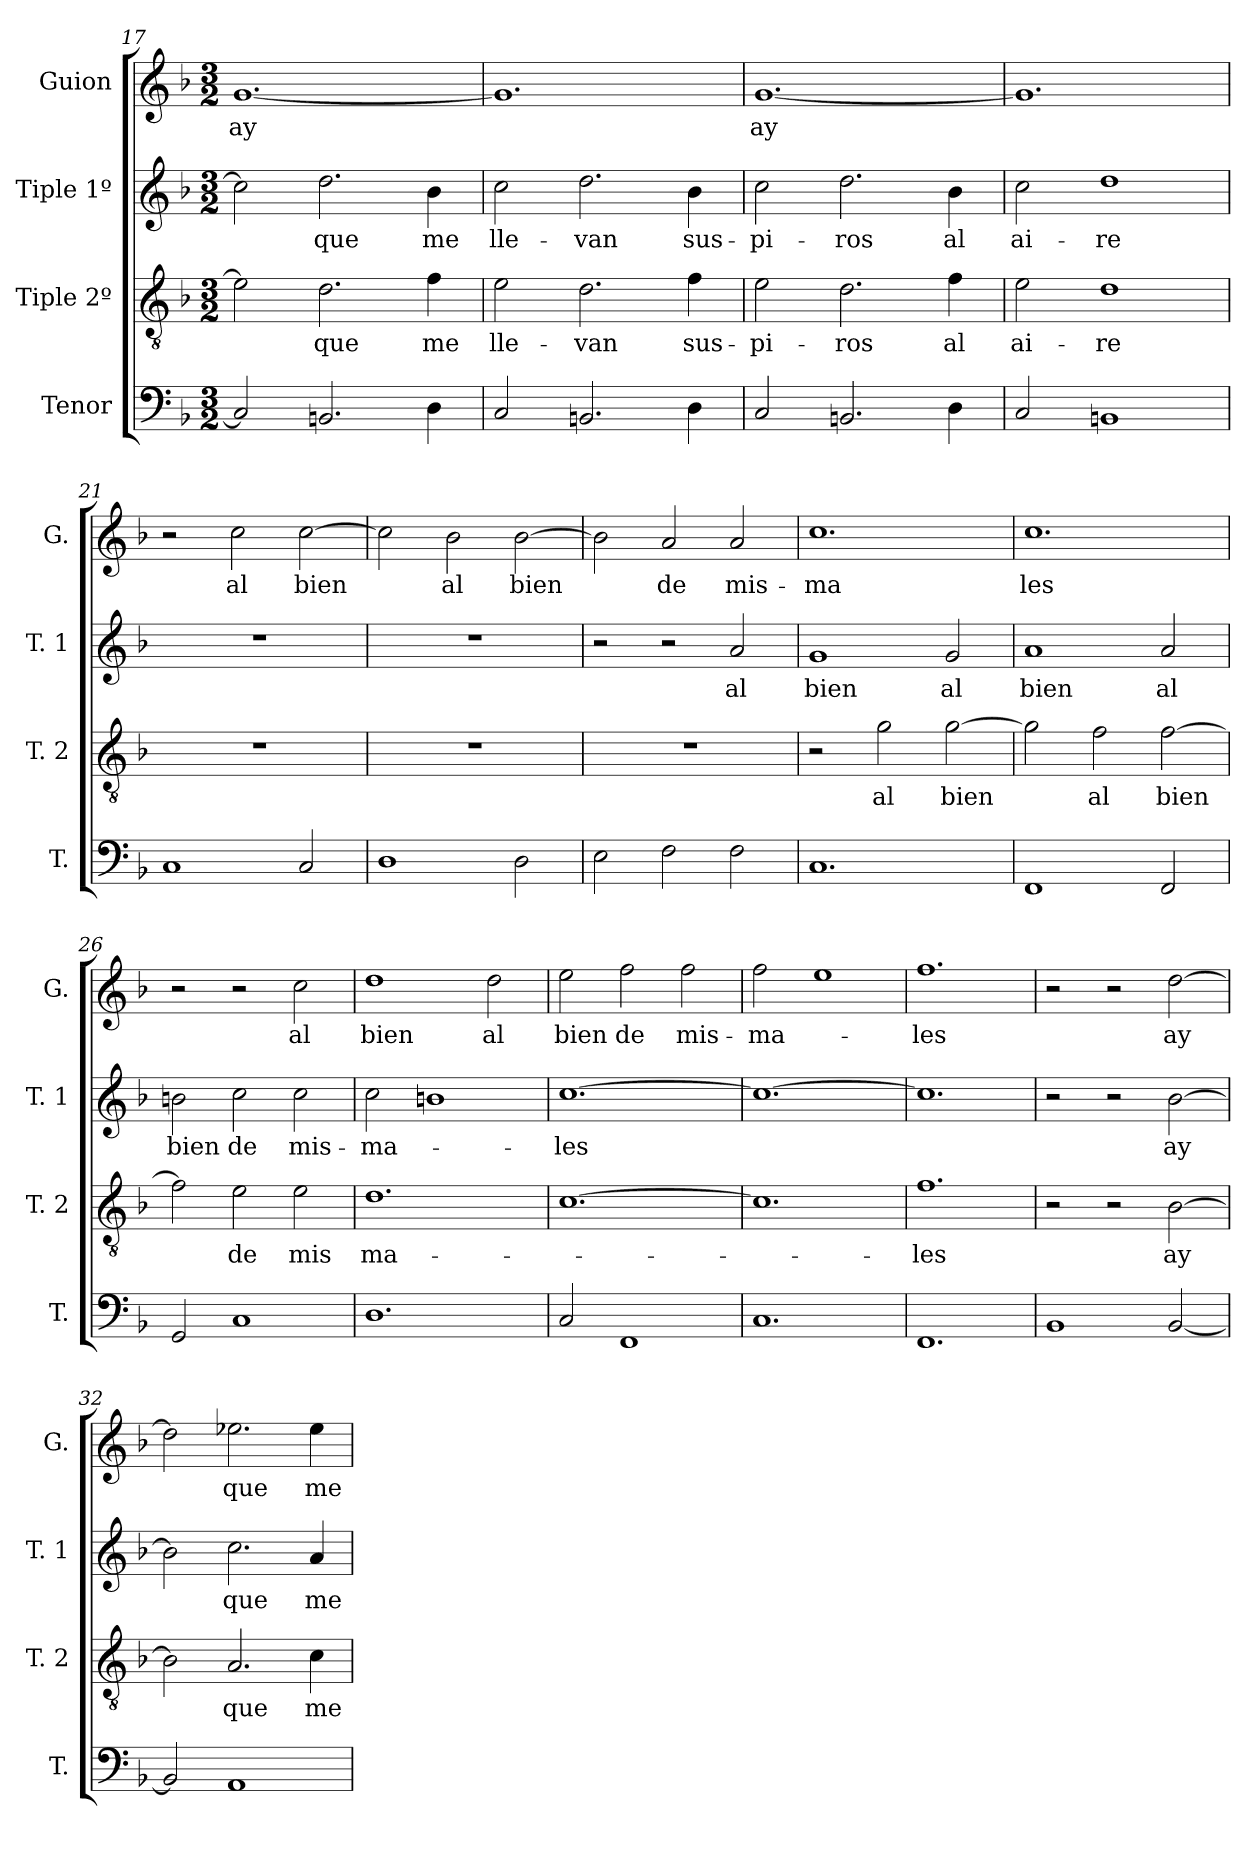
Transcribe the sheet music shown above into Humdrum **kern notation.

**kern	**kern	**text	**kern	**text	**kern	**text
*part4	*part3	*part3	*part2	*part2	*part1	*part1
*staff4	*staff3	*staff3	*staff2	*staff2	*staff1	*staff1
*I"Tenor	*I"Tiple 2º	*	*I"Tiple 1º	*	*I"Guion	*
*I'T.	*I'T. 2	*	*I'T. 1	*	*I'G.	*
*clefF4	*clefGv2	*	*clefG2	*	*clefG2	*
*k[b-]	*k[b-]	*	*k[b-]	*	*k[b-]	*
*M3/2	*M3/2	*	*M3/2	*	*M3/2	*
=17	=17	=17	=17	=17	=17	=17
2C]	2e]	.	2cc]	.	[1.g	ay
2.BBn	2.d	que	2.dd	que	.	.
4D	4f	me	4b-	me	.	.
=18	=18	=18	=18	=18	=18	=18
2C	2e	lle-	2cc	lle-	1.g]	.
2.BBn	2.d	-van	2.dd	-van	.	.
4D	4f	sus-	4b-	sus-	.	.
=19	=19	=19	=19	=19	=19	=19
2C	2e	-pi-	2cc	-pi-	[1.g	ay
2.BBn	2.d	-ros	2.dd	-ros	.	.
4D	4f	al	4b-	al	.	.
=20	=20	=20	=20	=20	=20	=20
2C	2e	ai-	2cc	ai-	1.g]	.
1BBn	1d	-re	1dd	-re	.	.
=21	=21	=21	=21	=21	=21	=21
1C	1.r	.	1.r	.	2r	.
.	.	.	.	.	2cc	al
2C	.	.	.	.	[2cc	bien
=22	=22	=22	=22	=22	=22	=22
1D	1.r	.	1.r	.	2cc]	.
.	.	.	.	.	2b-	al
2D	.	.	.	.	[2b-	bien
=23	=23	=23	=23	=23	=23	=23
2E	1.r	.	2r	.	2b-]	.
2F	.	.	2r	.	2a	de
2F	.	.	2a	al	2a	mis-
=24	=24	=24	=24	=24	=24	=24
1.C	2r	.	1g	bien	1.cc	-ma
.	2g	al	.	.	.	.
.	[2g	bien	2g	al	.	.
=25	=25	=25	=25	=25	=25	=25
1FF	2g]	.	1a	bien	1.cc	-les
.	2f	al	.	.	.	.
2FF	[2f	bien	2a	al	.	.
=26	=26	=26	=26	=26	=26	=26
2GG	2f]	.	2bn	bien	2r	.
1C	2e	de	2cc	de	2r	.
.	2e	mis	2cc	mis-	2cc	al
=27	=27	=27	=27	=27	=27	=27
1.D	1.d	ma-	2cc	-ma-	1dd	bien
.	.	.	1bn	.	.	.
.	.	.	.	.	2dd	al
=28	=28	=28	=28	=28	=28	=28
2C	[1.c	.	[1.cc	-les	2ee	bien
1FF	.	.	.	.	2ff	de
.	.	.	.	.	2ff	mis-
=29	=29	=29	=29	=29	=29	=29
1.C	1.c]	.	1.cc_	.	2ff	-ma-
.	.	.	.	.	1ee	.
=30	=30	=30	=30	=30	=30	=30
1.FF	1.f	-les	1.cc]	.	1.ff	-les
=31	=31	=31	=31	=31	=31	=31
1BB-	2r	.	2r	.	2r	.
.	2r	.	2r	.	2r	.
[2BB-	[2B-	ay	[2b-	ay	[2dd	ay
=32	=32	=32	=32	=32	=32	=32
2BB-]	2B-]	.	2b-]	.	2dd]	.
1AA	2.A	que	2.cc	que	2.ee-X	que
.	4c	me	4a	me	4ee-	me
=	=	=	=	=	=	=
*-	*-	*-	*-	*-	*-	*-
